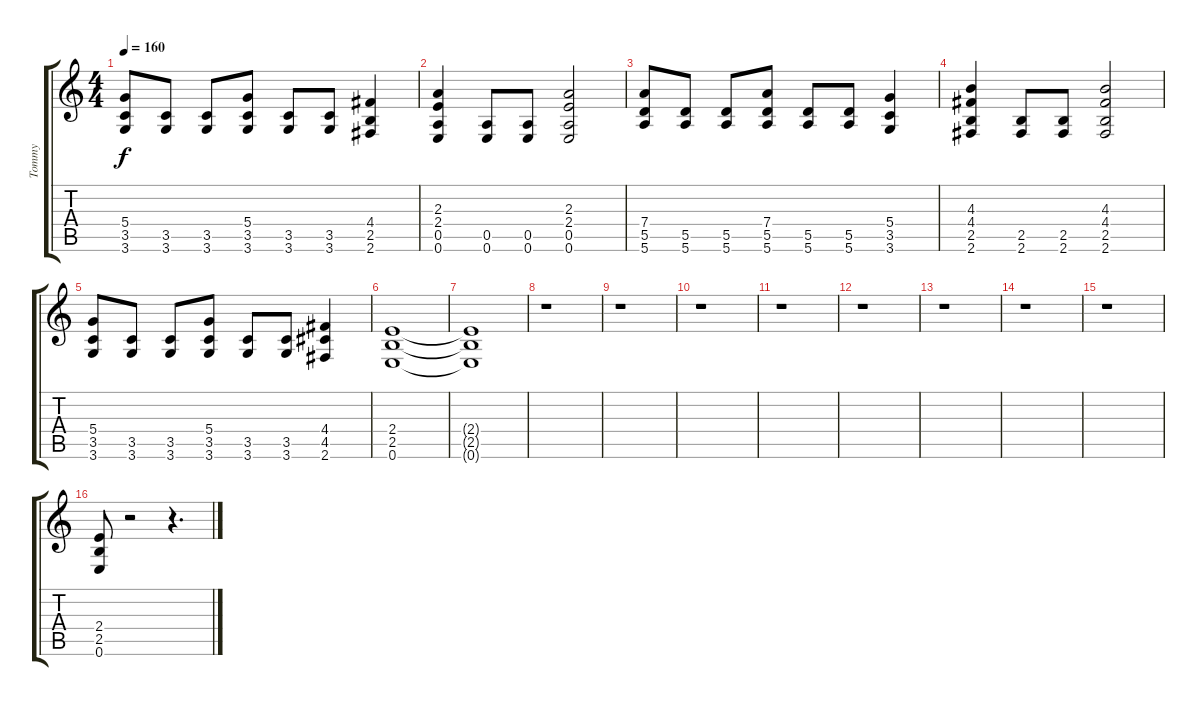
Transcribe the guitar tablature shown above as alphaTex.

\track ("Tommy" "Tommy") {instrument distortionguitar}
\staff {score tabs}
\tuning (E4 B3 G3 D3 A2 E2) {hide}
\ts (4 4)
\tempo 160
\clef g2
\ks c
(5.4 3.5 3.6).8{dy f} (3.5 3.6).8 (3.5 3.6).8 (5.4 3.5 3.6).8 (3.5 3.6).8 (3.5 3.6).8 (4.4 2.5 2.6).4 |
(2.3 2.4 0.5 0.6).4 (0.5 0.6).8 (0.5 0.6).8 (2.3 2.4 0.5 0.6).2 |
(7.4 5.5 5.6).8 (5.5 5.6).8 (5.5 5.6).8 (7.4 5.5 5.6).8 (5.5 5.6).8 (5.5 5.6).8 (5.4 3.5 3.6).4 |
(4.3 4.4 2.5 2.6).4 (2.5 2.6).8 (2.5 2.6).8 (4.3 4.4 2.5 2.6).2 |
(5.4 3.5 3.6).8 (3.5 3.6).8 (3.5 3.6).8 (5.4 3.5 3.6).8 (3.5 3.6).8 (3.5 3.6).8 (4.4 4.5 2.6).4 |
(2.4 2.5 0.6).1 |
(2.4{t} 2.5{t} 0.6{t}).1 |
r.1 |
r.1 |
r.1 |
r.1 |
r.1 |
r.1 |
r.1 |
r.1 |
(2.4 2.5 0.6).8 r.2 r.4{d}
